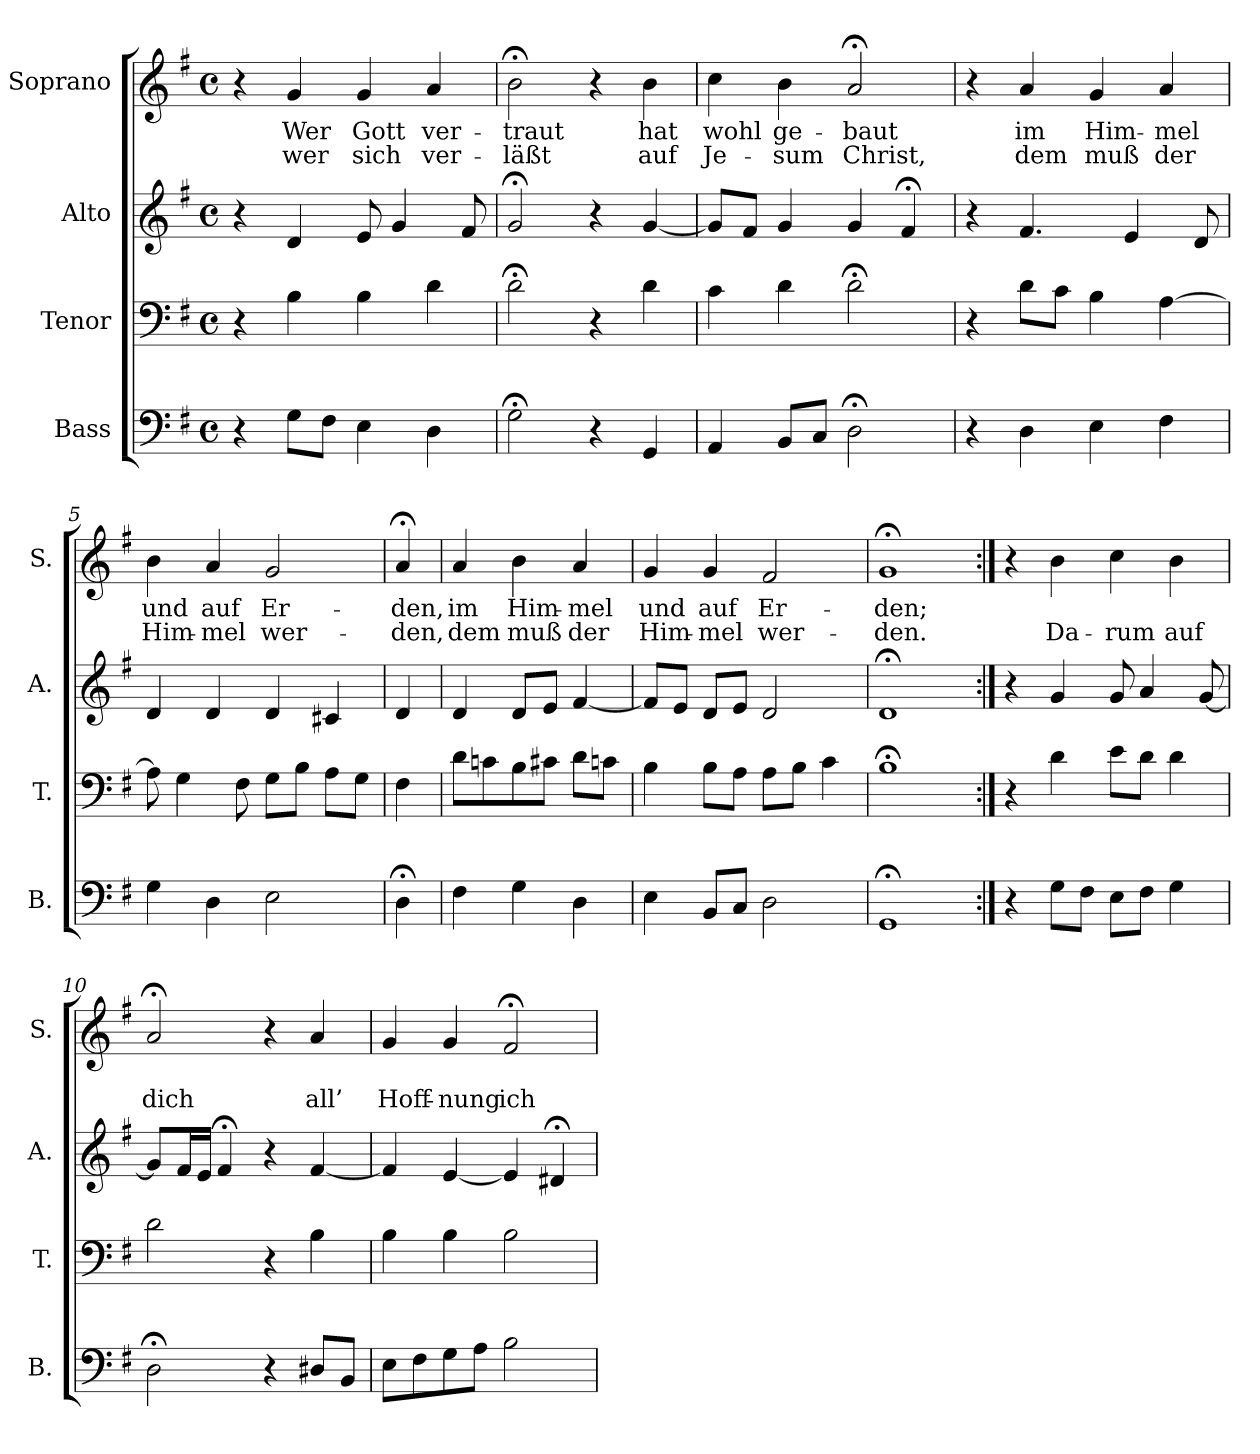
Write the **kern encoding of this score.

**kern	**kern	**kern	**kern	**text	**text
*part4	*part3	*part2	*part1	*part1	*part1
*staff4	*staff3	*staff2	*staff1	*staff1	*staff1
*I"Bass	*I"Tenor	*I"Alto	*I"Soprano	*	*
*I'B.	*I'T.	*I'A.	*I'S.	*	*
*clefF4	*clefF4	*clefG2	*clefG2	*	*
*k[f#]	*k[f#]	*k[f#]	*k[f#]	*	*
*G:	*G:	*G:	*G:	*	*
*M4/4	*M4/4	*M4/4	*M4/4	*	*
*met(c)	*met(c)	*met(c)	*met(c)	*	*
=1	=1	=1	=1	=1	=1
4r	4r	4r	4r	.	.
8G\L	4B\	4d/	4g/	Wer	wer
8F#\J	.	.	.	.	.
4E\	4B\	8e/	4g/	Gott	sich
.	.	4g/	.	.	.
4D\	4d\	.	4a/	ver-	ver-
.	.	8f#/	.	.	.
=2	=2	=2	=2	=2	=2
2G;<\	2d;<\	2g;</	2b;<\	-traut	-läßt
4r	4r	4r	4r	.	.
4GG/	4d\	[4g/	4b\	hat	auf
=3	=3	=3	=3	=3	=3
4AA/	4c\	8g/L]	4cc\	wohl	Je-
.	.	8f#/J	.	.	.
8BB/L	4d\	4g/	4b\	ge-	-sum
8C/J	.	.	.	.	.
2D;<\	2d;<\	4g/	2a;</	-baut	Christ,
.	.	4f#;</	.	.	.
=4	=4	=4	=4	=4	=4
4r	4r	4r	4r	.	.
4D\	8d\L	4.f#/	4a/	im	dem
.	8c\J	.	.	.	.
4E\	4B\	.	4g/	Him-	muß
.	.	4e/	.	.	.
4F#\	[4A\	.	4a/	-mel	der
.	.	8d/	.	.	.
=5	=5	=5	=5	=5	=5
4G\	8A\]	4d/	4b\	und	Him-
.	4G\	.	.	.	.
4D\	.	4d/	4a/	auf	-mel
.	8F#\	.	.	.	.
2E\	8G\L	4d/	2g/	Er-	wer-
.	8B\J	.	.	.	.
.	8A\L	4c#X/	.	.	.
.	8G\J	.	.	.	.
=6	=6	=6	=6	=6	=6
4D;<\	4F#\	4d/	4a;</	-den,	-den,
!!LO:LB:g=z
=6x	=6x	=6x	=6x	=6x	=6x
4F#\	8d\L	4d/	4a/	im	dem
.	8cn\	.	.	.	.
4G\	8B\	8d/L	4b\	Him-	muß
.	8c#X\J	8e/J	.	.	.
4D\	8d\L	[4f#/	4a/	-mel	der
.	8cn\J	.	.	.	.
=7	=7	=7	=7	=7	=7
4E\	4B\	8f#/L]	4g/	und	Him-
.	.	8e/J	.	.	.
8BB/L	8B\L	8d/L	4g/	auf	-mel
8C/J	8A\J	8e/J	.	.	.
2D\	8A\L	2d/	2f#/	Er-	wer-
.	8B\J	.	.	.	.
.	4c\	.	.	.	.
=8	=8	=8	=8	=8	=8
1GG;<	1B;<	1d;<	1g;<	-den;	-den.
=9:|!	=9:|!	=9:|!	=9:|!	=9:|!	=9:|!
4r	4r	4r	4r	.	.
8G\L	4d\	4g/	4b\	.	Da-
8F#\J	.	.	.	.	.
8E\L	8e\L	8g/	4cc\	.	rum
8F#\J	8d\J	4a/	.	.	.
4G\	4d\	.	4b\	.	auf
.	.	[8g/	.	.	.
=10	=10	=10	=10	=10	=10
2D;<\	2d\	8g/L]	2a;</	.	dich
.	.	16f#/L	.	.	.
.	.	16e/JJ	.	.	.
.	.	4f#;</	.	.	.
4r	4r	4r	4r	.	.
8D#X/L	4B\	[4f#/	4a/	.	all’
8BB/J	.	.	.	.	.
=11	=11	=11	=11	=11	=11
8E\L	4B\	4f#/]	4g/	.	Hoff-
8F#\	.	.	.	.	.
8G\	4B\	[4e/	4g/	.	-nung
8A\J	.	.	.	.	.
2B\	2B\	4e/]	2f#;</	.	ich
.	.	4d#X;</	.	.	.
=	=	=	=	=	=
*-	*-	*-	*-	*-	*-
